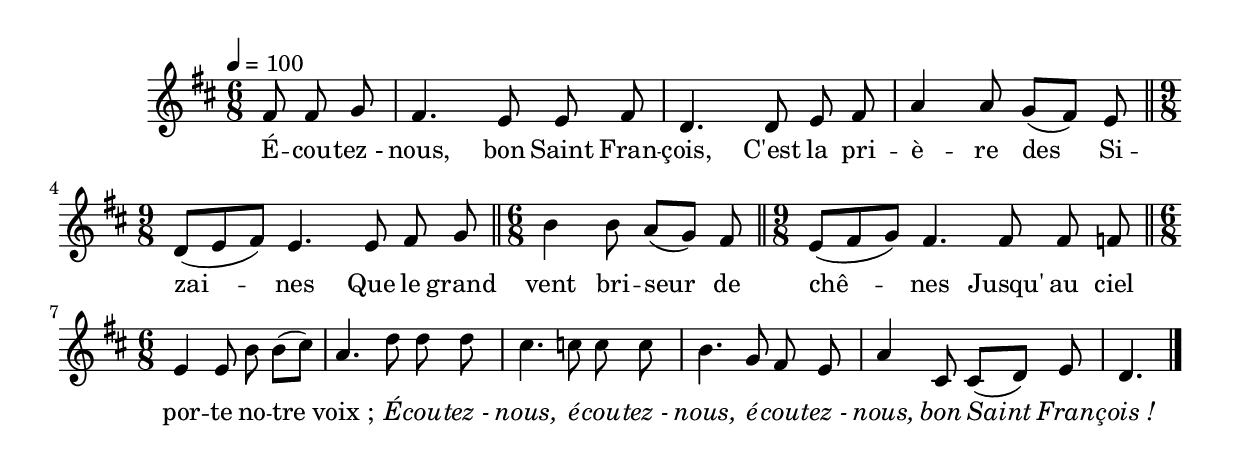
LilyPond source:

\version "2.16"
\include "italiano.ly"

\header {
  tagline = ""
  composer = ""
}                                        

MetriqueArmure = {
  \tempo 4=100
  \time 6/8
  \key re \major
}

italique = { \override Score . LyricText #'font-shape = #'italic }

roman = { \override Score . LyricText #'font-shape = #'roman }

MusiqueTheme = \relative do' {
  \partial 8*3 fad8 fad sol
  fad4. mi8 mi fad
  re4. re8 mi fad
  la4 la8 sol[( fad]) mi
  \bar "||" \time 9/8
  re8[( mi fad]) mi4. mi8 fad sol
  \bar "||" \time 6/8
  si4 si8 la[( sol]) fad
  \bar "||" \time 9/8
  mi8[( fad sol]) fad4. fad8 fad fa
  \bar "||" \time 6/8
  mi4 mi8 si' si[( dod])
  la4. re8 re re
  dod4. do8 do do
  si4. sol8 fad mi
  la4 dod,8 dod[( re]) mi
  re4. \bar "|."
}

Paroles = \lyricmode {
  É -- cou -- tez_- nous, bon Saint Fran -- çois,
  C'est la pri -- è -- re des Si -- zai -- nes
  Que le grand vent bri -- seur de chê -- nes
  Jusqu' au ciel por -- te no -- tre voix_;
  \italique
  É -- cou -- tez_- nous, é -- cou -- tez_- nous,
  é -- cou -- tez_- nous, bon Saint Fran -- çois_!
}

\score{
    \new Staff <<
      \set Staff.midiInstrument = "flute"
      \new Voice = "theme" {
	\override Score.PaperColumn #'keep-inside-line = ##t
	\autoBeamOff
	\MetriqueArmure
	\MusiqueTheme
      }
      \new Lyrics \lyricsto theme {
	\Paroles
      }                       
    >>
\layout{}
\midi{}
}
